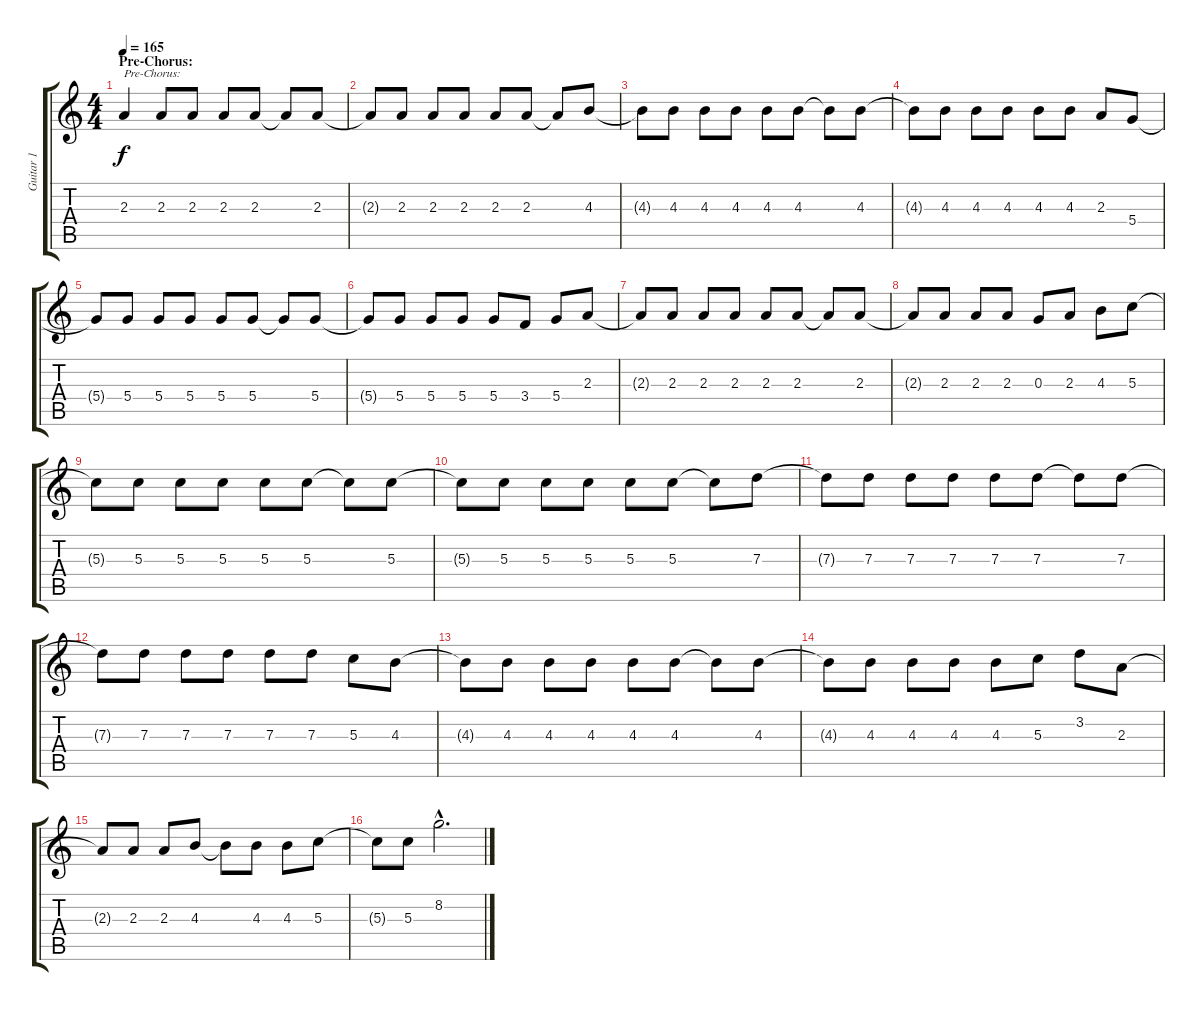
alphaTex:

\track ("Guitar 1" "Guitar 1") {instrument overdrivenguitar}
\staff {score tabs}
\tuning (E4 B3 G3 D3 A2 E2) {hide}
\ts (4 4)
\section ("" "Pre-Chorus:")
\tempo 165
\clef g2
\ks c
2.3.4{txt "Pre-Chorus:" dy f} 2.3.8 2.3.8 2.3.8 2.3.8 2.3{t}.8 2.3.8 |
2.3{t}.8 2.3.8 2.3.8 2.3.8 2.3.8 2.3.8 2.3{t}.8 4.3.8 |
4.3{t}.8 4.3.8 4.3.8 4.3.8 4.3.8 4.3.8 4.3{t}.8 4.3.8 |
4.3{t}.8 4.3.8 4.3.8 4.3.8 4.3.8 4.3.8 2.3.8 5.4.8 |
5.4{t}.8 5.4.8 5.4.8 5.4.8 5.4.8 5.4.8 5.4{t}.8 5.4.8 |
5.4{t}.8 5.4.8 5.4.8 5.4.8 5.4.8 3.4.8 5.4.8 2.3.8 |
2.3{t}.8 2.3.8 2.3.8 2.3.8 2.3.8 2.3.8 2.3{t}.8 2.3.8 |
2.3{t}.8 2.3.8 2.3.8 2.3.8 0.3.8 2.3.8 4.3.8 5.3.8 |
5.3{t}.8 5.3.8 5.3.8 5.3.8 5.3.8 5.3.8 5.3{t}.8 5.3.8 |
5.3{t}.8 5.3.8 5.3.8 5.3.8 5.3.8 5.3.8 5.3{t}.8 7.3.8 |
7.3{t}.8 7.3.8 7.3.8 7.3.8 7.3.8 7.3.8 7.3{t}.8 7.3.8 |
7.3{t}.8 7.3.8 7.3.8 7.3.8 7.3.8 7.3.8 5.3.8 4.3.8 |
4.3{t}.8 4.3.8 4.3.8 4.3.8 4.3.8 4.3.8 4.3{t}.8 4.3.8 |
4.3{t}.8 4.3.8 4.3.8 4.3.8 4.3.8 5.3.8 3.2.8 2.3.8 |
2.3{t}.8 2.3.8 2.3.8 4.3.8 4.3{t}.8 4.3.8 4.3.8 5.3.8 |
5.3{t}.8 5.3.8 8.2{hac}.2{d}
